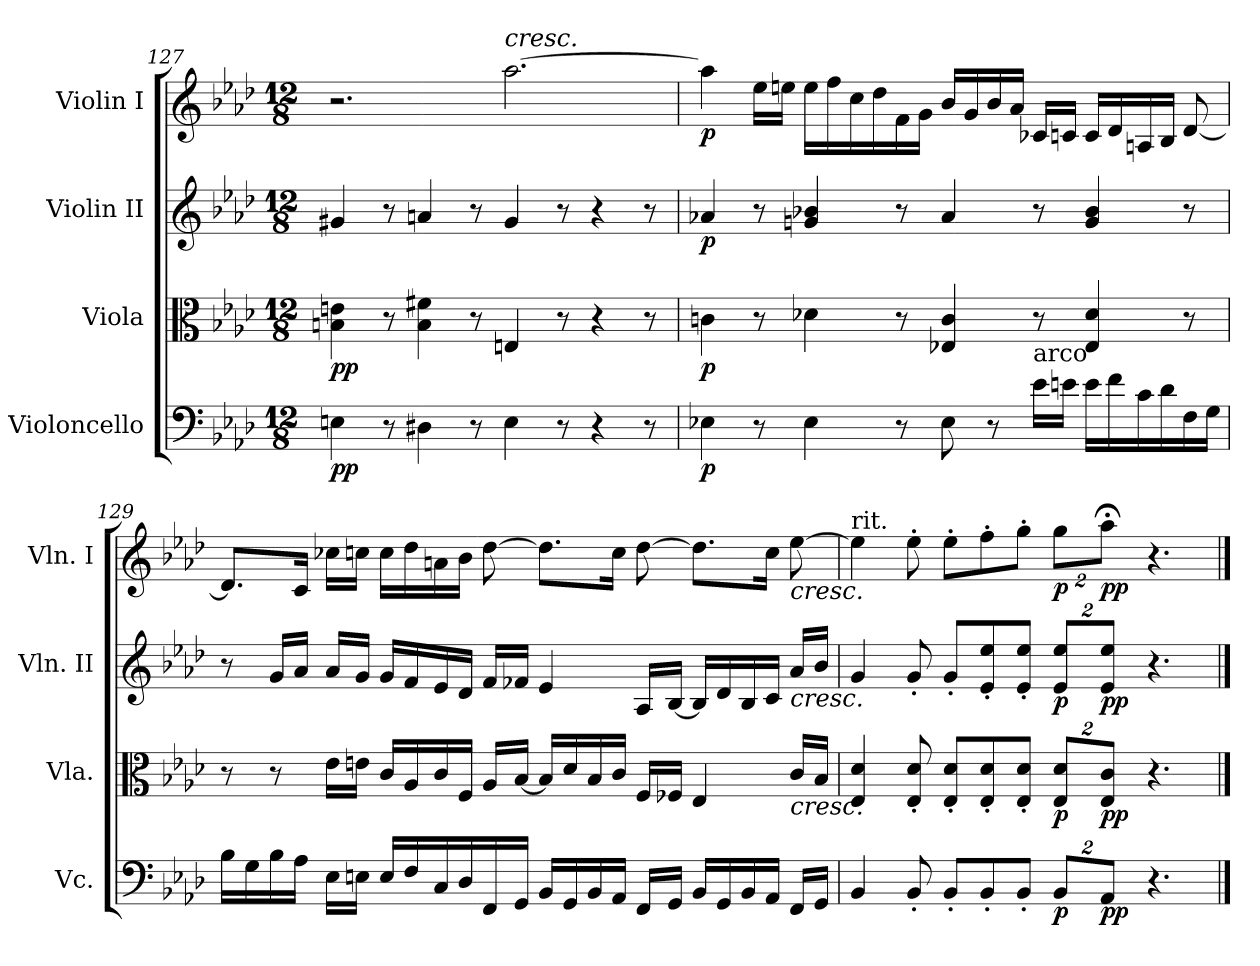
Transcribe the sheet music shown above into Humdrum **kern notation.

**kern	**dynam	**kern	**dynam	**kern	**dynam	**kern	**dynam
*part4	*part4	*part3	*part3	*part2	*part2	*part1	*part1
*staff4	*staff4	*staff3	*staff3	*staff2	*staff2	*staff1	*staff1
*I"Violoncello	*	*I"Viola	*	*I"Violin II	*	*I"Violin I	*
*I'Vc.	*	*I'Vla.	*	*I'Vln. II	*	*I'Vln. I	*
*clefF4	*	*clefC3	*	*clefG2	*	*clefG2	*
*k[b-e-a-d-]	*	*k[b-e-a-d-]	*	*k[b-e-a-d-]	*	*k[b-e-a-d-]	*
*A-:	*	*A-:	*	*A-:	*	*A-:	*
*M12/8	*	*M12/8	*	*M12/8	*	*M12/8	*
=127	=127	=127	=127	=127	=127	=127	=127
!	!LO:DY:b	!	!LO:DY:b	!	!	!	!
4En\	pp	4Bn\ 4en\	pp	4g#X/	.	2.r	.
8r	.	8r	.	8r	.	.	.
4D#X\	.	4B\ 4f#X\	.	4an/	.	.	.
8r	.	8r	.	8r	.	.	.
!	!	!	!	!	!	!LO:TX:a:i:t=cresc.	!
4E\	.	4En/	.	4g#/	.	[2.aa-\	.
8r	.	8r	.	8r	.	.	.
4r	.	4r	.	4r	.	.	.
8r	.	8r	.	8r	.	.	.
=128	=128	=128	=128	=128	=128	=128	=128
!	!LO:DY:b	!	!LO:DY:b	!	!LO:DY:b	!	!LO:DY:b
4E-X\	p	4cn\	p	4a-X/	p	4aa-\]	p
8r	.	8r	.	8r	.	16ee-\LL	.
.	.	.	.	.	.	16een\JJ	.
4E-\	.	4d-X\	.	4gn/ 4b-X/	.	16ee\LL	.
.	.	.	.	.	.	16ff\	.
.	.	.	.	.	.	16cc\	.
.	.	.	.	.	.	16dd-\	.
8r	.	8r	.	8r	.	16f\	.
.	.	.	.	.	.	16g\JJ	.
8E-\	.	4E-X/ 4c/	.	4a-/	.	16b-/LL	.
.	.	.	.	.	.	16g/	.
8r	.	.	.	.	.	16b-/	.
.	.	.	.	.	.	16a-/JJ	.
!LO:TX:a:t=arco	!	!	!	!	!	!	!
16e-\LL	.	8r	.	8r	.	16c-X/LL	.
16en\JJ	.	.	.	.	.	16cn/JJ	.
16e\LL	.	4E-/ 4d-/	.	4g/ 4b-/	.	16c/LL	.
16f\	.	.	.	.	.	16d-/	.
16c\	.	.	.	.	.	16An/	.
16d-\	.	.	.	.	.	16B-/JJ	.
16F\	.	8r	.	8r	.	[8d-/	.
16G\JJ	.	.	.	.	.	.	.
=129	=129	=129	=129	=129	=129	=129	=129
16B-\LL	.	8r	.	8r	.	8.d-/L]	.
16G\	.	.	.	.	.	.	.
16B-\	.	8r	.	16g/LL	.	.	.
16A-\JJ	.	.	.	16a-/JJ	.	16c/Jk	.
16E-\LL	.	16e-\LL	.	16a-/LL	.	16cc-X\LL	.
16En\JJ	.	16en\JJ	.	16g/JJ	.	16ccn\JJ	.
16E/LL	.	16c/LL	.	16g/LL	.	16cc\LL	.
16F/	.	16A-/	.	16f/	.	16dd-\	.
16C/	.	16c/	.	16e-/	.	16an\	.
16D-/	.	16F/JJ	.	16d-/JJ	.	16b-\JJ	.
16FF/	.	16A-/LL	.	16f/LL	.	[8dd-\	.
16GG/JJ	.	[16B-/JJ	.	16f-X/JJ	.	.	.
16BB-/LL	.	16B-/LL]	.	4e-/	.	8.dd-\L]	.
16GG/	.	16d-/	.	.	.	.	.
16BB-/	.	16B-/	.	.	.	.	.
16AA-/JJ	.	16c/JJ	.	.	.	16cc\Jk	.
16FF/LL	.	16F/LL	.	16A-/LL	.	[8dd-\	.
16GG/JJ	.	16F-X/JJ	.	[16B-/JJ	.	.	.
16BB-/LL	.	4E-/	.	16B-/LL]	.	8.dd-\L]	.
16GG/	.	.	.	16d-/	.	.	.
16BB-/	.	.	.	16B-/	.	.	.
16AA-/JJ	.	.	.	16c/JJ	.	16cc\Jk	.
!	!	!	!	!	!	!LO:TX:b:i:t=cresc.	!
!	!	!	!	!LO:TX:b:i:t=cresc.	!	!	!
!	!	!LO:TX:b:i:t=cresc.	!	!	!	!	!
16FF/LL	.	16c/LL	.	16a-/LL	.	[8ee-\	.
16GG/JJ	.	16B-/JJ	.	16b-/JJ	.	.	.
=130	=130	=130	=130	=130	=130	=130	=130
!	!	!	!	!	!	!LO:TX:a:t=rit.	!
4BB-/	.	4E-/ 4d-/	.	4g/	.	4ee-\]	.
8BB-'/	.	8E-/' 8d-/'	.	8g'/	.	8ee-'\	.
8BB-'/L	.	8E-/' 8d-/'L	.	8g'/L	.	8ee-'\L	.
8BB-'/	.	8E-/' 8d-/'	.	8e-/' 8ee-/'	.	8ff'\	.
8BB-'/J	.	8E-/' 8d-/'J	.	8e-/' 8ee-/'J	.	8gg'\J	.
*Xbrackettup	*	*Xbrackettup	*	*Xbrackettup	*	*Xbrackettup	*
!	!LO:DY:b	!	!LO:DY:b	!	!LO:DY:b	!	!LO:DY:b
16%3BB-/L	p	16%3E-/ 16%3d-/L	p	16%3e-/ 16%3ee-/L	p	16%3gg\L	p
!	!LO:DY:b	!	!LO:DY:b	!	!LO:DY:b	!	!LO:DY:b
16%3AA-/J	pp	16%3E-/ 16%3c/J	pp	16%3e-/ 16%3ee-/J	pp	16%3aa-;<\J	pp
4.r	.	4.r	.	4.r	.	4.r	.
==	==	==	==	==	==	==	==
*-	*-	*-	*-	*-	*-	*-	*-
